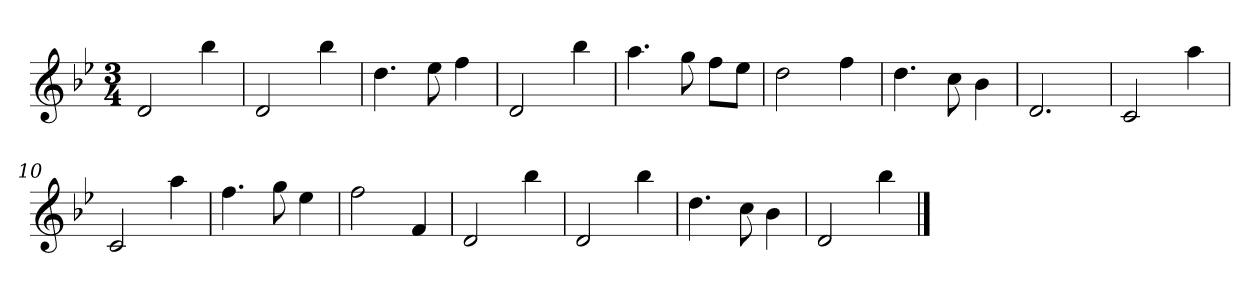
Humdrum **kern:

**kern
*part1
*staff1
*k[b-e-]
*M3/4
*MM120
=1
2d
4bb-
=2
2d
4bb-
=3
4.dd
8ee-
4ff
=4
2d
4bb-
=5
4.aa
8gg
8ffL
8ee-J
=6
2dd
4ff
=7
4.dd
8cc
4b-
=8
2.d
=9
2c
4aa
=10
2c
4aa
=11
4.ff
8gg
4ee-
=12
2ff
4f
=13
2d
4bb-
=14
2d
4bb-
=15
4.dd
8cc
4b-
=16
2d
4bb-
==
*-
